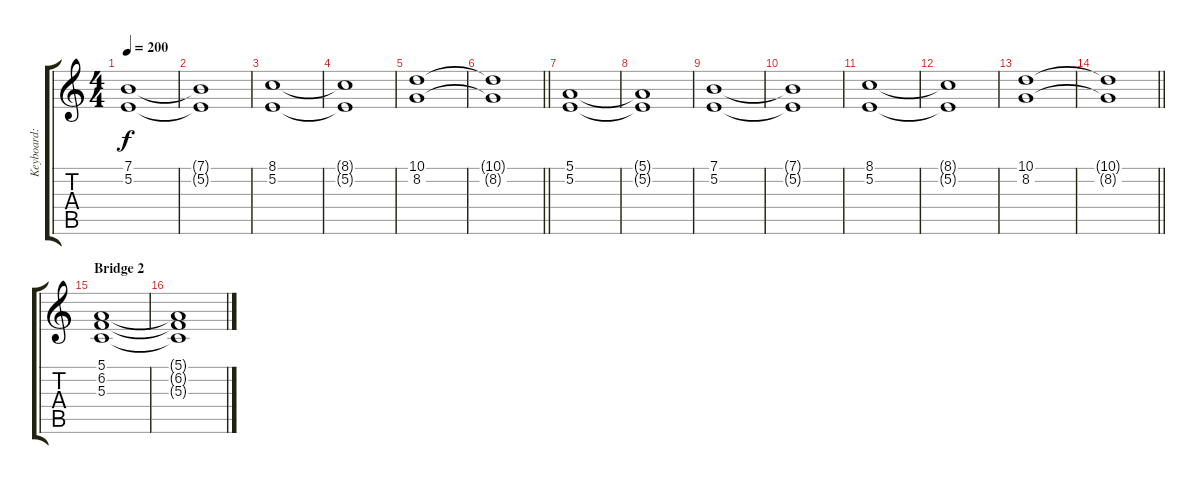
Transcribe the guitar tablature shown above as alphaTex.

\track ("Keyboard: Juha Mäenpää" "Keyboard: ") {instrument stringensemble1}
\staff {score tabs}
\tuning (E4 B3 G3 D3 A2 E2) {hide}
\ts (4 4)
\tempo 200
\clef g2
\ks aminor
(7.1 5.2).1{dy f} |
(7.1{t} 5.2{t}).1 |
(8.1 5.2).1 |
(8.1{t} 5.2{t}).1 |
(10.1 8.2).1 |
\barLineRight lightlight
(10.1{t} 8.2{t}).1 |
(5.1 5.2).1 |
(5.1{t} 5.2{t}).1 |
(7.1 5.2).1 |
(7.1{t} 5.2{t}).1 |
(8.1 5.2).1 |
(8.1{t} 5.2{t}).1 |
(10.1 8.2).1 |
\barLineRight lightlight
(10.1{t} 8.2{t}).1 |
\section ("" "Bridge 2")
(5.1 6.2 5.3).1 |
(5.1{t} 6.2{t} 5.3{t}).1
